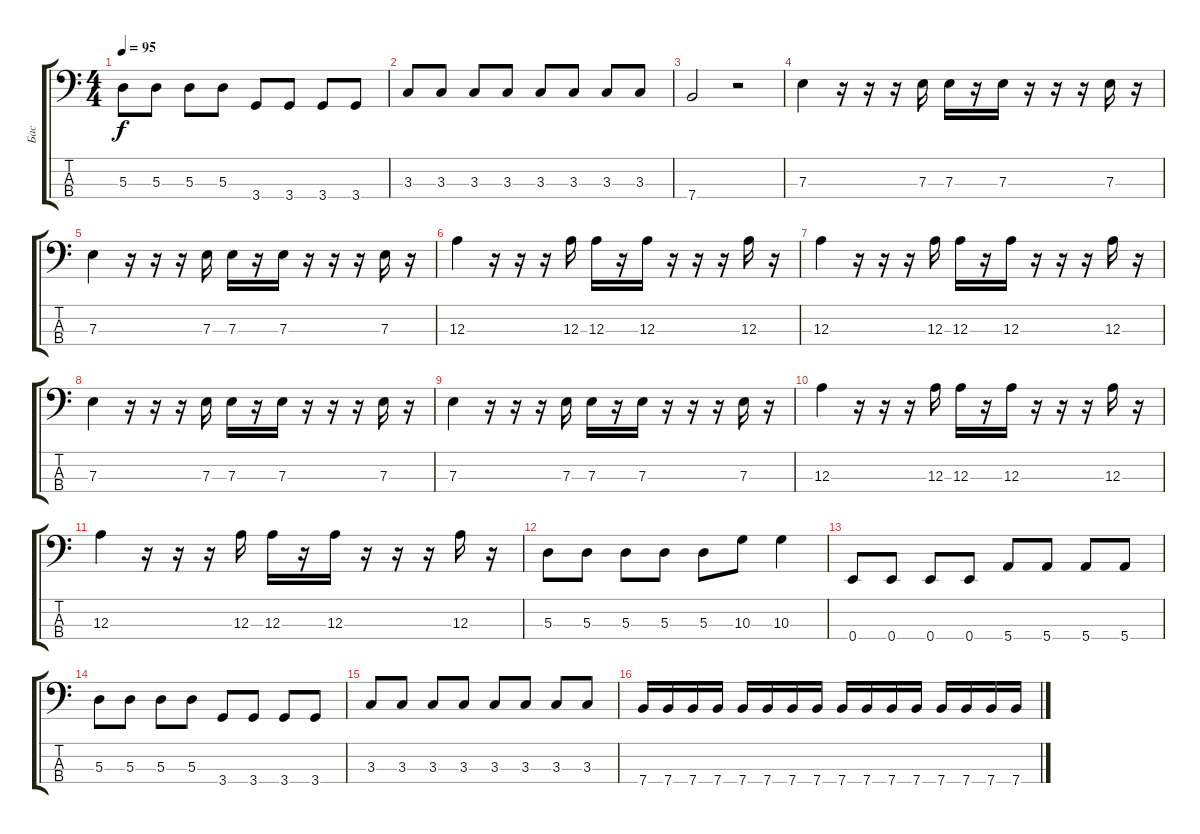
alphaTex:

\track ("Бас" "Бас") {instrument acousticbass}
\staff {score tabs}
\tuning (G2 D2 A1 E1) {hide}
\ts (4 4)
\tempo 95
\clef f4
\ks c
5.3.8{dy f} 5.3.8 5.3.8 5.3.8 3.4.8 3.4.8 3.4.8 3.4.8 |
3.3.8 3.3.8 3.3.8 3.3.8 3.3.8 3.3.8 3.3.8 3.3.8 |
7.4.2 r.2 |
7.3.4 r.16 r.16 r.16 7.3.16 7.3.16 r.16 7.3.16 r.16 r.16 r.16 7.3.16 r.16 |
7.3.4 r.16 r.16 r.16 7.3.16 7.3.16 r.16 7.3.16 r.16 r.16 r.16 7.3.16 r.16 |
12.3.4 r.16 r.16 r.16 12.3.16 12.3.16 r.16 12.3.16 r.16 r.16 r.16 12.3.16 r.16 |
12.3.4 r.16 r.16 r.16 12.3.16 12.3.16 r.16 12.3.16 r.16 r.16 r.16 12.3.16 r.16 |
7.3.4 r.16 r.16 r.16 7.3.16 7.3.16 r.16 7.3.16 r.16 r.16 r.16 7.3.16 r.16 |
7.3.4 r.16 r.16 r.16 7.3.16 7.3.16 r.16 7.3.16 r.16 r.16 r.16 7.3.16 r.16 |
12.3.4 r.16 r.16 r.16 12.3.16 12.3.16 r.16 12.3.16 r.16 r.16 r.16 12.3.16 r.16 |
12.3.4 r.16 r.16 r.16 12.3.16 12.3.16 r.16 12.3.16 r.16 r.16 r.16 12.3.16 r.16 |
5.3.8 5.3.8 5.3.8 5.3.8 5.3.8 10.3.8 10.3.4 |
0.4.8 0.4.8 0.4.8 0.4.8 5.4.8 5.4.8 5.4.8 5.4.8 |
5.3.8 5.3.8 5.3.8 5.3.8 3.4.8 3.4.8 3.4.8 3.4.8 |
3.3.8 3.3.8 3.3.8 3.3.8 3.3.8 3.3.8 3.3.8 3.3.8 |
7.4.16 7.4.16 7.4.16 7.4.16 7.4.16 7.4.16 7.4.16 7.4.16 7.4.16 7.4.16 7.4.16 7.4.16 7.4.16 7.4.16 7.4.16 7.4.16
